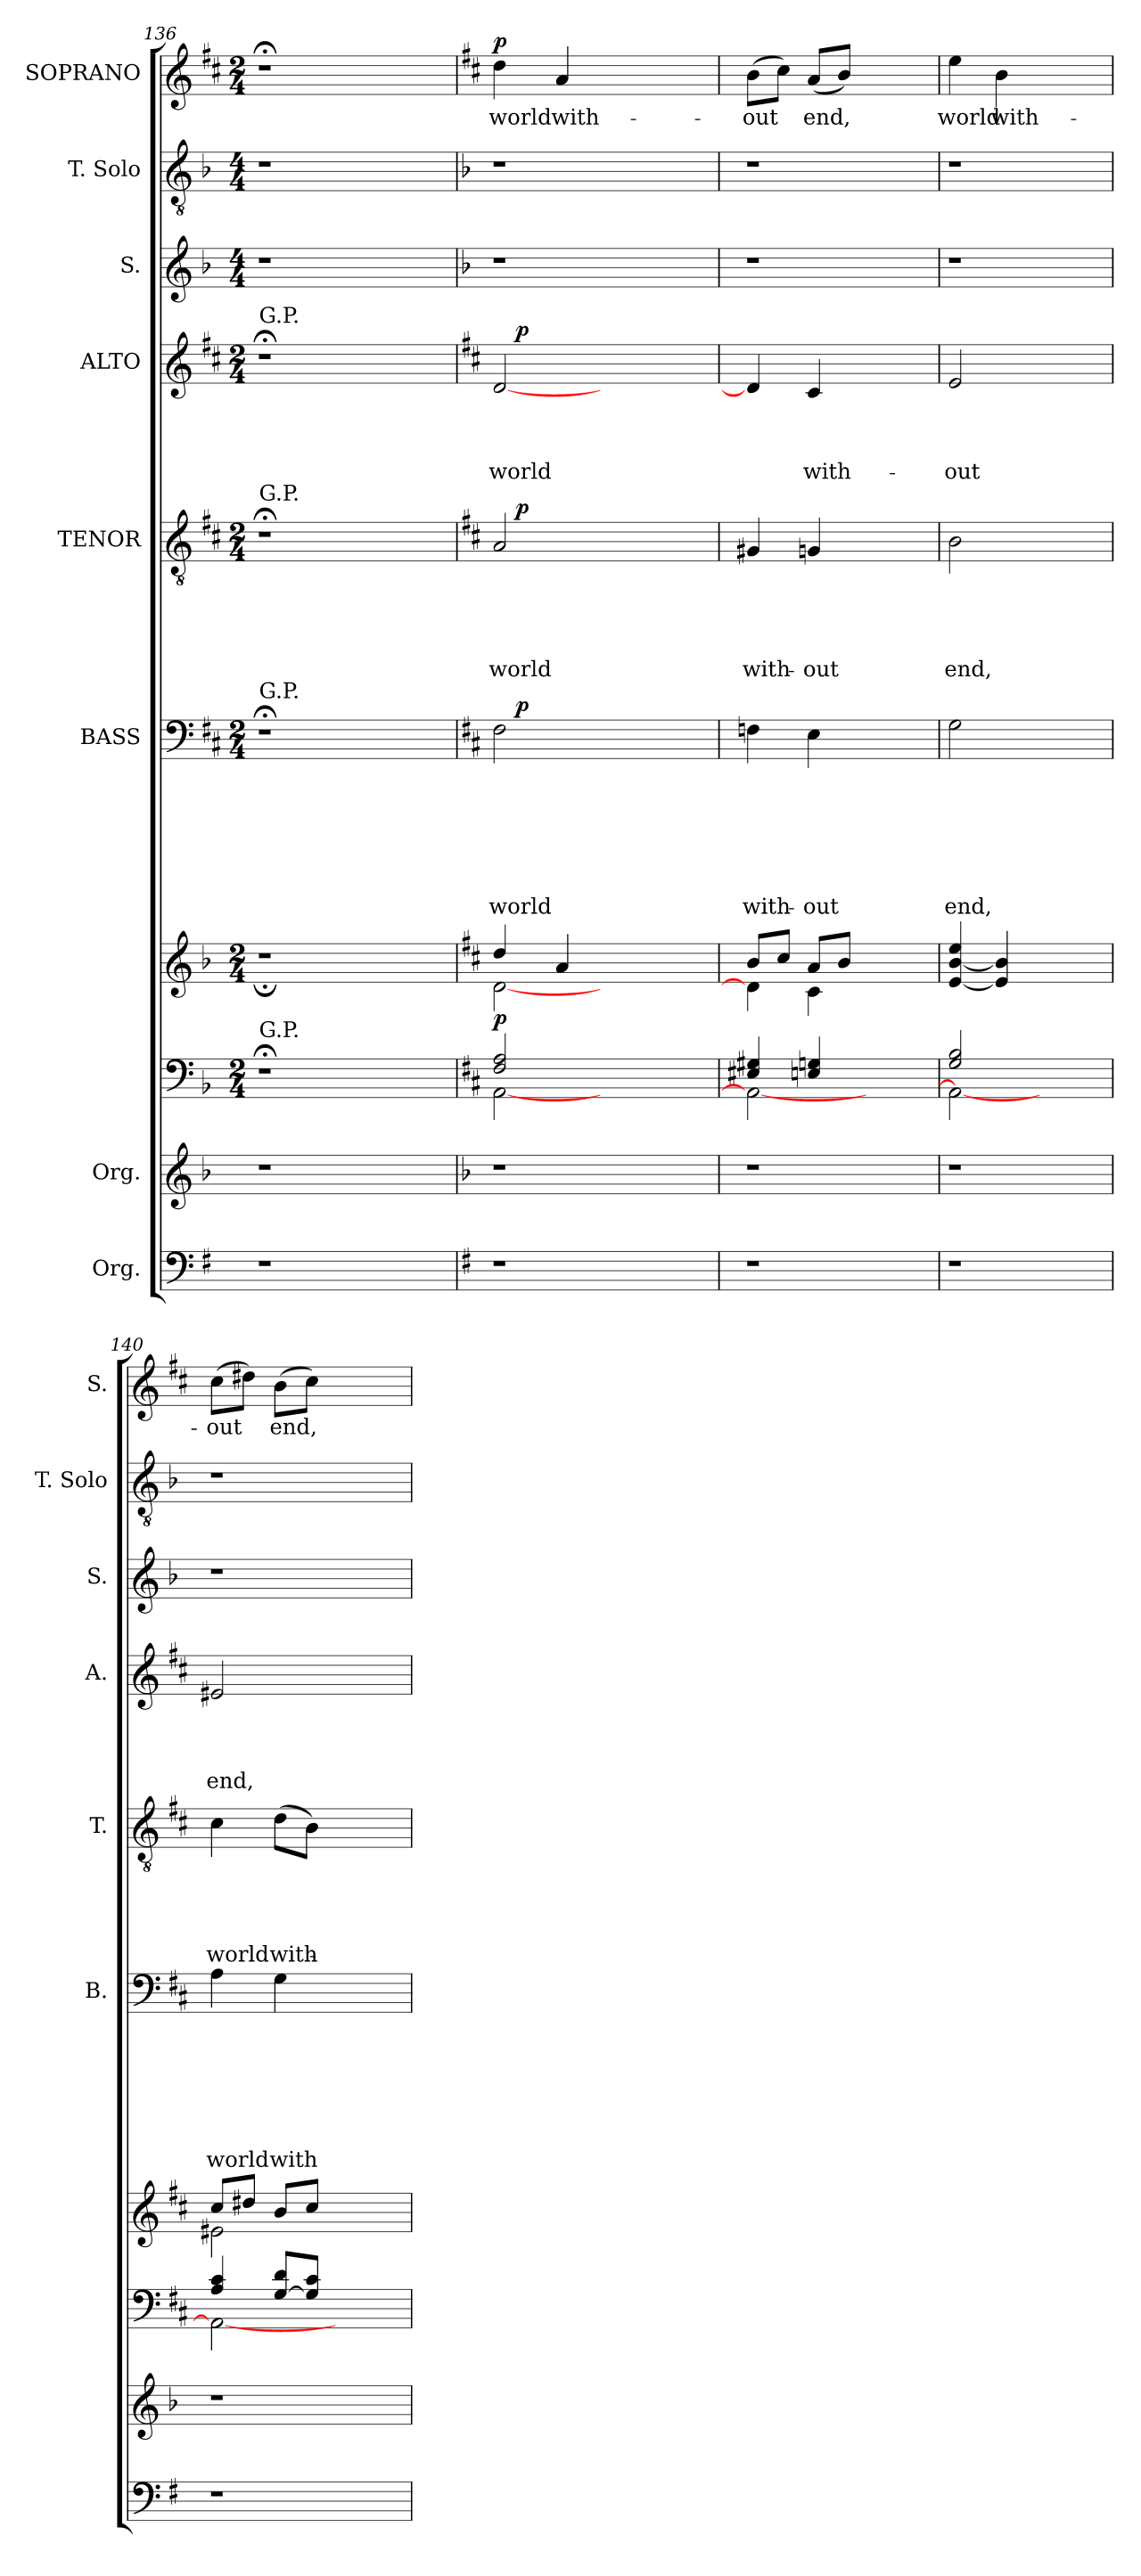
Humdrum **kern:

**kern	**kern	**kern	**kern	**dynam	**kern	**text	**text	**text	**text	**text	**text	**text	**dynam	**kern	**text	**text	**text	**text	**text	**dynam	**kern	**text	**text	**text	**text	**dynam	**kern	**kern	**kern	**text	**dynam
*part10	*part9	*part8	*part7	*part7	*part6	*part6	*part6	*part6	*part6	*part6	*part6	*part6	*part6	*part5	*part5	*part5	*part5	*part5	*part5	*part5	*part4	*part4	*part4	*part4	*part4	*part4	*part3	*part2	*part1	*part1	*part1
*staff10	*staff9	*staff8	*staff7	*staff7	*staff6	*staff6	*staff6	*staff6	*staff6	*staff6	*staff6	*staff6	*staff6	*staff5	*staff5	*staff5	*staff5	*staff5	*staff5	*staff5	*staff4	*staff4	*staff4	*staff4	*staff4	*staff4	*staff3	*staff2	*staff1	*staff1	*staff1
*I"Org.	*I"Org.	*	*	*	*I"BASS	*	*	*	*	*	*	*	*	*I"TENOR	*	*	*	*	*	*	*I"ALTO	*	*	*	*	*	*I"S.	*I"T. Solo	*I"SOPRANO	*	*
*	*	*	*	*	*I'B.	*	*	*	*	*	*	*	*	*I'T.	*	*	*	*	*	*	*I'A.	*	*	*	*	*	*I'S.	*I'T. Solo	*I'S.	*	*
*clefF4	*clefG2	*clefF4	*clefG2	*	*clefF4	*	*	*	*	*	*	*	*	*clefGv2	*	*	*	*	*	*	*clefG2	*	*	*	*	*	*clefG2	*clefGv2	*clefG2	*	*
*ITrd-3c-5	*	*	*	*	*	*	*	*	*	*	*	*	*	*	*	*	*	*	*	*	*	*	*	*	*	*	*	*	*	*	*
*k[]	*k[b-]	*k[b-]	*k[b-]	*	*k[f#c#]	*	*	*	*	*	*	*	*	*k[f#c#]	*	*	*	*	*	*	*k[f#c#]	*	*	*	*	*	*k[b-]	*k[b-]	*k[f#c#]	*	*
*C:	*F:	*F:	*F:	*	*D:	*	*	*	*	*	*	*	*	*D:	*	*	*	*	*	*	*D:	*	*	*	*	*	*F:	*F:	*D:	*	*
*	*	*M2/4	*M2/4	*	*M2/4	*	*	*	*	*	*	*	*	*M2/4	*	*	*	*	*	*	*M2/4	*	*	*	*	*	*M4/4	*M4/4	*M2/4	*	*
=136	=136	=136	=136	=136	=136	=136	=136	=136	=136	=136	=136	=136	=136	=136	=136	=136	=136	=136	=136	=136	=136	=136	=136	=136	=136	=136	=136	=136	=136	=136	=136
*	*	*	*^	*	*	*	*	*	*	*	*	*	*	*	*	*	*	*	*	*	*	*	*	*	*	*	*	*	*	*	*
!	!	!	!	!	!	!	!	!	!	!	!	!	!	!	!	!	!	!	!	!	!	!LO:TX:a:t=G.P.	!	!	!	!	!	!	!	!	!	!
!	!	!	!	!	!	!	!	!	!	!	!	!	!	!	!LO:TX:a:t=G.P.	!	!	!	!	!	!	!	!	!	!	!	!	!	!	!	!	!
!	!	!	!	!	!	!LO:TX:a:t=G.P.	!	!	!	!	!	!	!	!	!	!	!	!	!	!	!	!	!	!	!	!	!	!	!	!	!	!
!	!	!LO:TX:a:t=G.P.	!	!	!	!	!	!	!	!	!	!	!	!	!	!	!	!	!	!	!	!	!	!	!	!	!	!	!	!	!	!
!	!	!LO:N:vis=1	!	!LO:N:vis=1	!	!LO:N:vis=1	!	!	!	!	!	!	!	!	!LO:N:vis=1	!	!	!	!	!	!	!LO:N:vis=1	!	!	!	!	!	!	!	!LO:N:vis=1	!	!
1r	1r	2r;<	8.ryy	2r;<	.	2r;<	.	.	.	.	.	.	.	.	2r;<	.	.	.	.	.	.	2r;<	.	.	.	.	.	1r	1r	2r;<	.	.
.	.	.	2ryy	.	.	.	.	.	.	.	.	.	.	.	.	.	.	.	.	.	.	.	.	.	.	.	.	.	.	.	.	.
.	.	2ryy	.	2ryy	.	2ryy	.	.	.	.	.	.	.	.	2ryy	.	.	.	.	.	.	2ryy	.	.	.	.	.	.	.	2ryy	.	.
.	.	.	4ryy	.	.	.	.	.	.	.	.	.	.	.	.	.	.	.	.	.	.	.	.	.	.	.	.	.	.	.	.	.
.	.	.	16ryy	.	.	.	.	.	.	.	.	.	.	.	.	.	.	.	.	.	.	.	.	.	.	.	.	.	.	.	.	.
!!LO:LB:g=z
=137	=137	=137	=137	=137	=137	=137	=137	=137	=137	=137	=137	=137	=137	=137	=137	=137	=137	=137	=137	=137	=137	=137	=137	=137	=137	=137	=137	=137	=137	=137	=137	=137
*	*	*k[f#c#]	*k[f#c#]	*	*	*	*	*	*	*	*	*	*	*	*	*	*	*	*	*	*	*	*	*	*	*	*	*	*	*	*	*
*	*	*D:	*D:	*	*	*	*	*	*	*	*	*	*	*	*	*	*	*	*	*	*	*	*	*	*	*	*	*	*	*	*	*
*	*	*^	*	*	*	*	*	*	*	*	*	*	*	*	*	*	*	*	*	*	*	*	*	*	*	*	*	*	*	*	*	*
!	!	!	!	!	!	!LO:DY:b	!	!	!	!	!	!	!	!LO:LY:b	!	!	!	!	!	!	!LO:LY:b	!	!	!	!	!	!LO:LY:b	!	!	!	!	!LO:LY:b	!LO:DY:a
*	*	*	*	*	*	*	*^	*	*	*	*	*	*	*	*	*^	*	*	*	*	*	*	*^	*	*	*	*	*	*	*	*	*	*
1r	1r	2F#/ 2A/	[<2AA\	4dd/	[<2d\	p	2F#\	24ryy	.	.	.	.	.	.	world	.	2A/	24ryy	.	.	.	.	world	.	[<2d/	24ryy	.	.	.	world	.	1r	1r	4dd\	world	p
.	.	.	.	.	.	.	.	96ryy	.	.	.	.	.	.	.	.	.	96ryy	.	.	.	.	.	.	.	96ryy	.	.	.	.	.	.	.	.	.	.
!	!	!	!	!	!	!	!	!	!	!	!	!	!	!	!	!LO:DY:a	!	!	!	!	!	!	!	!LO:DY:a	!	!	!	!	!	!	!LO:DY:a	!	!	!	!	!
.	.	.	.	.	.	.	.	3%2ryy	.	.	.	.	.	.	.	p	.	3%2ryy	.	.	.	.	.	p	.	3%2ryy	.	.	.	.	p	.	.	.	.	.
!	!	!	!	!	!	!	!	!	!	!	!	!	!	!	!	!	!	!	!	!	!	!	!	!	!	!	!	!	!	!	!	!	!	!	!LO:LY:b	!
.	.	.	.	4a/	.	.	.	.	.	.	.	.	.	.	.	.	.	.	.	.	.	.	.	.	.	.	.	.	.	.	.	.	.	4a/	with-	.
.	.	2ryy	2ryy	2ryy	2ryy	.	2ryy	.	.	.	.	.	.	.	.	.	2ryy	.	.	.	.	.	.	.	2ryy	.	.	.	.	.	.	.	.	2ryy	.	.
.	.	.	.	.	.	.	.	6ryy	.	.	.	.	.	.	.	.	.	6ryy	.	.	.	.	.	.	.	6ryy	.	.	.	.	.	.	.	.	.	.
.	.	.	.	.	.	.	.	12ryy	.	.	.	.	.	.	.	.	.	12ryy	.	.	.	.	.	.	.	12ryy	.	.	.	.	.	.	.	.	.	.
.	.	.	.	.	.	.	.	48.ryy	.	.	.	.	.	.	.	.	.	48.ryy	.	.	.	.	.	.	.	48.ryy	.	.	.	.	.	.	.	.	.	.
=138	=138	=138	=138	=138	=138	=138	=138	=138	=138	=138	=138	=138	=138	=138	=138	=138	=138	=138	=138	=138	=138	=138	=138	=138	=138	=138	=138	=138	=138	=138	=138	=138	=138	=138	=138	=138
!	!	!	!	!	!	!	!	!	!	!	!	!	!	!	!LO:LY:b	!	!	!	!	!	!	!	!LO:LY:b	!	!	!	!	!	!	!	!	!	!	!	!LO:LY:b	!
*	*	*	*	*	*	*	*v	*v	*	*	*	*	*	*	*	*	*	*	*	*	*	*	*	*	*v	*v	*	*	*	*	*	*	*	*	*	*
*	*	*	*	*	*	*	*	*	*	*	*	*	*	*	*	*v	*v	*	*	*	*	*	*	*	*	*	*	*	*	*	*	*	*	*
1r	1r	4E#X/ 4G#X/	2AA\_	8b/L	4d\]	.	4Fn\	.	.	.	.	.	.	with-	.	4G#X/	.	.	.	.	with-	.	4d/]	.	.	.	.	.	1r	1r	(>8b\L	-out	.
.	.	.	.	8cc#/J	.	.	.	.	.	.	.	.	.	.	.	.	.	.	.	.	.	.	.	.	.	.	.	.	.	.	8cc#\J)	.	.
!	!	!	!	!	!	!	!	!	!	!	!	!	!	!LO:LY:b	!	!	!	!	!	!	!LO:LY:b	!	!	!	!	!	!LO:LY:b	!	!	!	!	!LO:LY:b	!
.	.	4En/ 4Gn/	.	8a/L	4c#\	.	4E\	.	.	.	.	.	.	-out	.	4Gn/	.	.	.	.	-out	.	4c#/	.	.	.	with-	.	.	.	(<8a/L	end,	.
.	.	.	.	8b/J	.	.	.	.	.	.	.	.	.	.	.	.	.	.	.	.	.	.	.	.	.	.	.	.	.	.	8b/J)	.	.
.	.	2ryy	2ryy	2ryy	2ryy	.	2ryy	.	.	.	.	.	.	.	.	2ryy	.	.	.	.	.	.	2ryy	.	.	.	.	.	.	.	2ryy	.	.
=139	=139	=139	=139	=139	=139	=139	=139	=139	=139	=139	=139	=139	=139	=139	=139	=139	=139	=139	=139	=139	=139	=139	=139	=139	=139	=139	=139	=139	=139	=139	=139	=139	=139
!	!	!	!	!	!	!	!	!	!	!	!	!	!	!LO:LY:b	!	!	!	!	!	!	!LO:LY:b	!	!	!	!	!	!LO:LY:b	!	!	!	!	!LO:LY:b	!
*	*	*	*	*v	*v	*	*	*	*	*	*	*	*	*	*	*	*	*	*	*	*	*	*	*	*	*	*	*	*	*	*	*	*
1r	1r	2G/ 2B/	2AA\_	[<4e/ [>4b/ 4ee/	.	2G\	.	.	.	.	.	.	end,	.	2B\	.	.	.	.	end,	.	2e/	.	.	.	-out	.	1r	1r	4ee\	world	.
!	!	!	!	!	!	!	!	!	!	!	!	!	!	!	!	!	!	!	!	!	!	!	!	!	!	!	!	!	!	!	!LO:LY:b	!
.	.	.	.	4e/] 4b/]	.	.	.	.	.	.	.	.	.	.	.	.	.	.	.	.	.	.	.	.	.	.	.	.	.	4b\	with-	.
.	.	2ryy	2ryy	2ryy	.	2ryy	.	.	.	.	.	.	.	.	2ryy	.	.	.	.	.	.	2ryy	.	.	.	.	.	.	.	2ryy	.	.
=140	=140	=140	=140	=140	=140	=140	=140	=140	=140	=140	=140	=140	=140	=140	=140	=140	=140	=140	=140	=140	=140	=140	=140	=140	=140	=140	=140	=140	=140	=140	=140	=140
*	*	*	*	*^	*	*	*	*	*	*	*	*	*	*	*	*	*	*	*	*	*	*	*	*	*	*	*	*	*	*	*	*
!	!	!	!	!	!	!	!	!	!	!	!	!	!	!LO:LY:b	!	!	!	!	!	!	!LO:LY:b	!	!	!	!	!	!LO:LY:b	!	!	!	!	!LO:LY:b	!
1r	1r	4A/ 4c#/	2AA\_	8cc#/L	2e#X\	.	4A\	.	.	.	.	.	.	world	.	4c#\	.	.	.	.	world	.	2e#X/	.	.	.	end,	.	1r	1r	(>8cc#\L	-out	.
.	.	.	.	8dd#X/J	.	.	.	.	.	.	.	.	.	.	.	.	.	.	.	.	.	.	.	.	.	.	.	.	.	.	8dd#X\J)	.	.
!	!	!	!	!	!	!	!	!	!	!	!	!	!	!LO:LY:b	!	!	!	!	!	!	!LO:LY:b	!	!	!	!	!	!	!	!	!	!	!LO:LY:b	!
.	.	[>8G/ 8d/L	.	8b/L	.	.	4G\	.	.	.	.	.	.	with-	.	(>8d\L	.	.	.	.	with-	.	.	.	.	.	.	.	.	.	(>8b\L	end,	.
.	.	8G/] 8c#/J	.	8cc#/J	.	.	.	.	.	.	.	.	.	.	.	8B\J)	.	.	.	.	.	.	.	.	.	.	.	.	.	.	8cc#\J)	.	.
.	.	2ryy	2ryy	2ryy	2ryy	.	2ryy	.	.	.	.	.	.	.	.	2ryy	.	.	.	.	.	.	2ryy	.	.	.	.	.	.	.	2ryy	.	.
*	*	*v	*v	*	*	*	*	*	*	*	*	*	*	*	*	*	*	*	*	*	*	*	*	*	*	*	*	*	*	*	*	*	*
*	*	*	*v	*v	*	*	*	*	*	*	*	*	*	*	*	*	*	*	*	*	*	*	*	*	*	*	*	*	*	*	*	*
=	=	=	=	=	=	=	=	=	=	=	=	=	=	=	=	=	=	=	=	=	=	=	=	=	=	=	=	=	=	=	=
*-	*-	*-	*-	*-	*-	*-	*-	*-	*-	*-	*-	*-	*-	*-	*-	*-	*-	*-	*-	*-	*-	*-	*-	*-	*-	*-	*-	*-	*-	*-	*-
